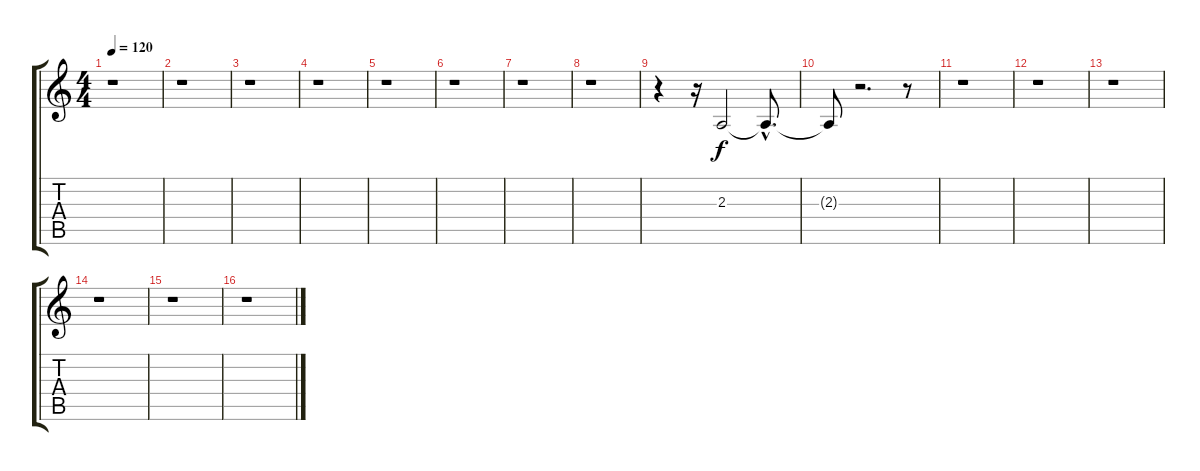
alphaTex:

\track "" {instrument reversecymbal}
\staff {score tabs}
\tuning (E4 B3 G3 D3 A2 E2) {hide}
\ts (4 4)
\tempo 120
\tempo 113
\tempo 120
\clef g2
\ks c
r.1{dy f instrument reversecymbal} |
r.1 |
r.1 |
r.1 |
r.1 |
r.1 |
r.1 |
r.1 |
r.4 r.16 2.3.2 2.3{hac t}.8{d} |
2.3{t}.8 r.2{d} r.8 |
r.1 |
r.1 |
r.1 |
r.1 |
r.1 |
r.1
